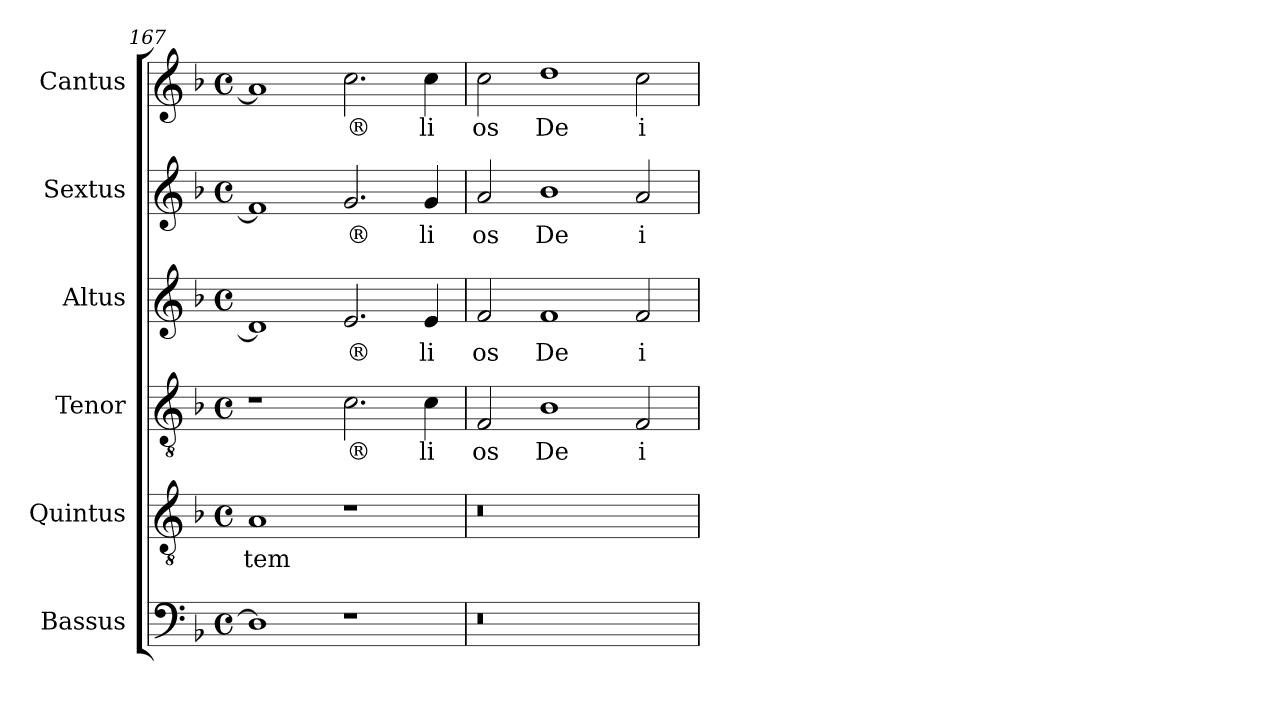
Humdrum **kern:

**kern	**kern	**text	**kern	**text	**kern	**text	**kern	**text	**kern	**text
*part6	*part5	*part5	*part4	*part4	*part3	*part3	*part2	*part2	*part1	*part1
*staff6	*staff5	*staff5	*staff4	*staff4	*staff3	*staff3	*staff2	*staff2	*staff1	*staff1
*I"Bassus	*I"Quintus	*	*I"Tenor	*	*I"Altus	*	*I"Sextus	*	*I"Cantus	*
*I'Bassus	*I'Quintus	*	*I'Tenor	*	*I'Altus	*	*I'Sextus	*	*I'Cantus	*
*clefF4	*clefGv2	*	*clefGv2	*	*clefG2	*	*clefG2	*	*clefG2	*
*k[b-]	*k[b-]	*	*k[b-]	*	*k[b-]	*	*k[b-]	*	*k[b-]	*
*F:	*F:	*	*F:	*	*F:	*	*F:	*	*F:	*
*M4/4	*M4/4	*	*M4/4	*	*M4/4	*	*M4/4	*	*M4/4	*
*met(c)	*met(c)	*	*met(c)	*	*met(c)	*	*met(c)	*	*met(c)	*
=167	=167	=167	=167	=167	=167	=167	=167	=167	=167	=167
!	!	!LO:LY:b:cj	!	!	!	!	!	!	!	!
1D]	1A	tem	1r	.	1d]	.	1f#]	.	1a]	.
!	!	!	!	!LO:LY:b:cj	!	!LO:LY:b:cj	!	!LO:LY:b:cj	!	!LO:LY:b:cj
1r	1r	.	2.c\	®	2.e/	®	2.g/	®	2.cc\	®
!	!	!	!	!LO:LY:b:cj	!	!LO:LY:b:cj	!	!LO:LY:b:cj	!	!LO:LY:b:cj
.	.	.	4c\	li	4e/	li	4g/	li	4cc\	li
=168	=168	=168	=168	=168	=168	=168	=168	=168	=168	=168
!	!	!	!	!LO:LY:b:cj	!	!LO:LY:b:cj	!	!LO:LY:b:cj	!	!LO:LY:b:cj
0r	0r	.	2F/	os	2f/	os	2a/	os	2cc\	os
!	!	!	!	!LO:LY:b:cj	!	!LO:LY:b:cj	!	!LO:LY:b:cj	!	!LO:LY:b:cj
.	.	.	1B-	De	1f	De	1b-	De	1dd	De
!	!	!	!	!LO:LY:b:cj	!	!LO:LY:b:cj	!	!LO:LY:b:cj	!	!LO:LY:b:cj
.	.	.	2F/	i	2f/	i	2a/	i	2cc\	i
=	=	=	=	=	=	=	=	=	=	=
*-	*-	*-	*-	*-	*-	*-	*-	*-	*-	*-
